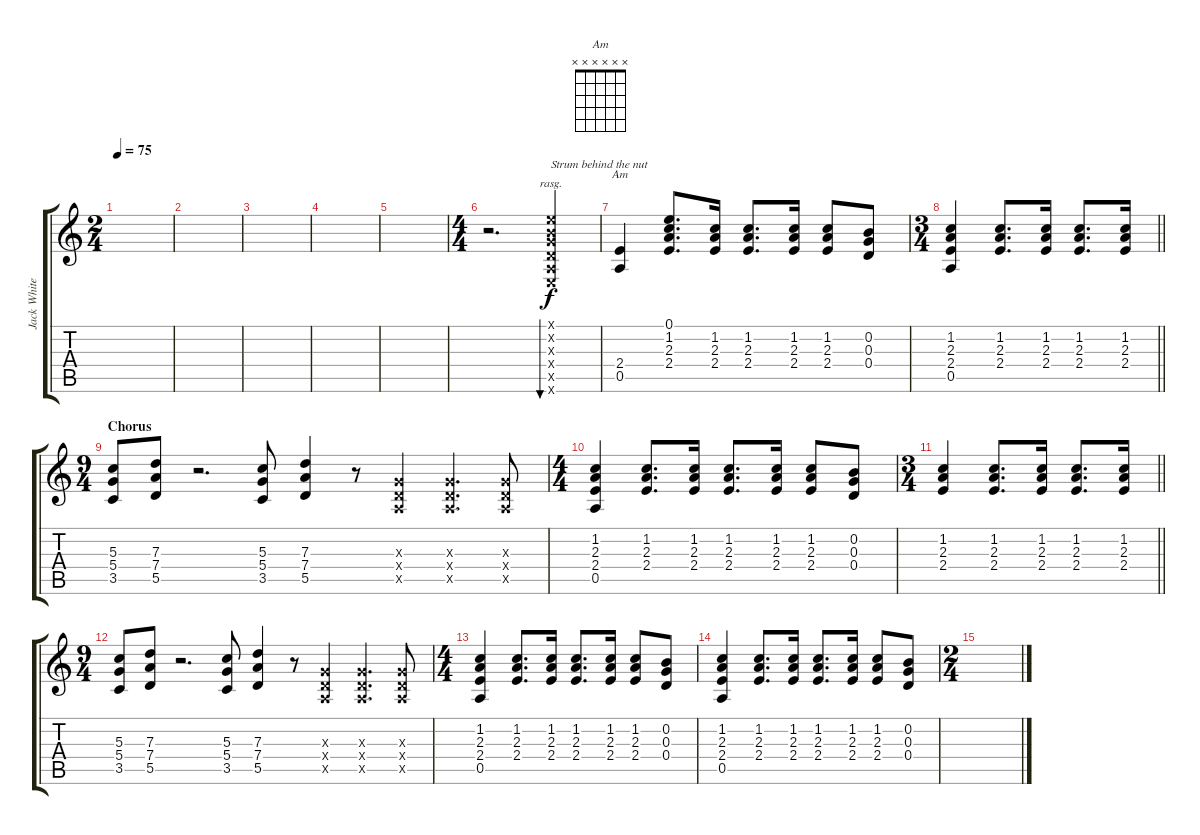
\track ("Jack White (Guitar)" "Jack White") {instrument distortionguitar}
\staff {score tabs}
\tuning (E4 B3 G3 D3 A2 E2) {hide}
\chord ("Am" x x x x x x)
\ts (2 4)
\tempo 75
\clef g2
\ks c
|
|
|
|
|
\ts (4 4)
r.2{d} (0.1{x} 0.2{x} 0.3{x} 0.4{x} 0.5{x} 0.6{x}).4{bu 240 rasg ii txt "Strum behind the nut"} |
(2.4 0.5).4{ch "Am"} (0.1 1.2 2.3 2.4).8{d} (1.2 2.3 2.4).16 (1.2 2.3 2.4).8{d} (1.2 2.3 2.4).16 (1.2 2.3 2.4).8 (0.2 0.3 0.4).8 |
\ts (3 4)
\barLineRight lightlight
(1.2 2.3 2.4 0.5).4 (1.2 2.3 2.4).8{d} (1.2 2.3 2.4).16 (1.2 2.3 2.4).8{d} (1.2 2.3 2.4).16 |
\ts (9 4)
\section ("" "Chorus")
(5.3 5.4 3.5).8 (7.3 7.4 5.5).8 r.2{d} (5.3 5.4 3.5).8 (7.3 7.4 5.5).4 r.8 (0.3{x} 0.4{x} 0.5{x}).4 (0.3{x} 0.4{x} 0.5{x}).4{d} (0.3{x} 0.4{x} 0.5{x}).8 |
\ts (4 4)
(1.2 2.3 2.4 0.5).4 (1.2 2.3 2.4).8{d} (1.2 2.3 2.4).16 (1.2 2.3 2.4).8{d} (1.2 2.3 2.4).16 (1.2 2.3 2.4).8 (0.2 0.3 0.4).8 |
\ts (3 4)
\barLineRight lightlight
(1.2 2.3 2.4).4 (1.2 2.3 2.4).8{d} (1.2 2.3 2.4).16 (1.2 2.3 2.4).8{d} (1.2 2.3 2.4).16 |
\ts (9 4)
(5.3 5.4 3.5).8 (7.3 7.4 5.5).8 r.2{d} (5.3 5.4 3.5).8 (7.3 7.4 5.5).4 r.8 (0.3{x} 0.4{x} 0.5{x}).4 (0.3{x} 0.4{x} 0.5{x}).4{d} (0.3{x} 0.4{x} 0.5{x}).8 |
\ts (4 4)
(1.2 2.3 2.4 0.5).4 (1.2 2.3 2.4).8{d} (1.2 2.3 2.4).16 (1.2 2.3 2.4).8{d} (1.2 2.3 2.4).16 (1.2 2.3 2.4).8 (0.2 0.3 0.4).8 |
(1.2 2.3 2.4 0.5).4 (1.2 2.3 2.4).8{d} (1.2 2.3 2.4).16 (1.2 2.3 2.4).8{d} (1.2 2.3 2.4).16 (1.2 2.3 2.4).8 (0.2 0.3 0.4).8 |
\ts (2 4)
